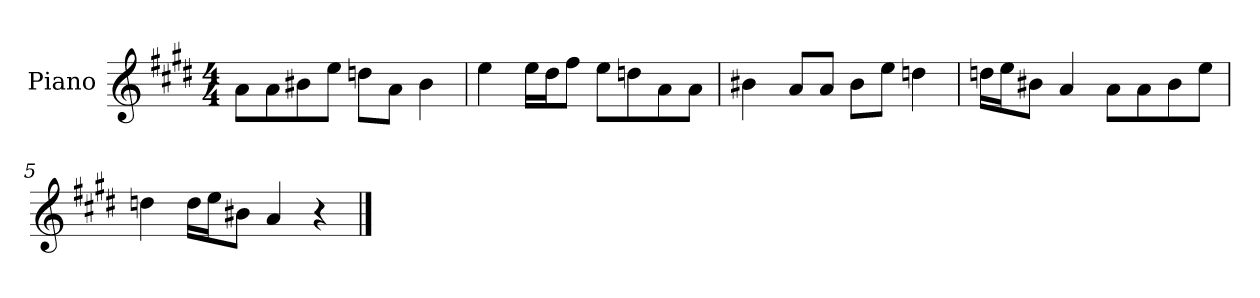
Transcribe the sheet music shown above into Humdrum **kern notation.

**kern
*part1
*staff1
*I"Piano
*I'P-no
*clefG2
*k[f#c#g#d#]
*M4/4
*MM90
=1
8a\L
8a\
8b#X\
8ee\J
8ddn\L
8a\J
4b#\
=2
4ee\
16ee\LL
16dd#\J
8ff#\J
8ee\L
8ddn\
8a\
8a\J
=3
4b#X\
8a/L
8a/J
8b#\L
8ee\J
4ddn\
=4
16ddn\LL
16ee\J
8b#X\J
4a/
8a\L
8a\
8b#\
8ee\J
!!LO:LB:g=z
=5
4ddn\
16dd\LL
16ee\J
8b#X\J
4a/
4r
==
*-
